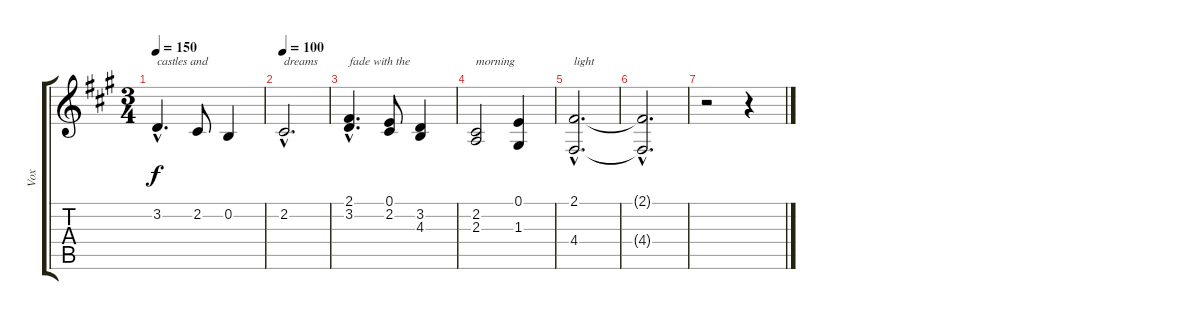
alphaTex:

\track ("Vox" "Vox") {instrument violin}
\staff {score tabs}
\tuning (E4 B3 G3 D3 A2 E2) {hide}
\ts (3 4)
\tempo 150
\clef g2
\ks f#minor
3.2{hac}.4{d txt "castles and" dy f} 2.2.8 0.2.4 |
\tempo 100
2.2{hac}.2{d txt "dreams"} |
(2.1{hac} 3.2{hac}).4{d txt "fade with the"} (0.1 2.2).8 (3.2 4.3).4 |
(2.2 2.3).2{txt "morning"} (0.1 1.3).4 |
(2.1{hac} 4.4{hac}).2{d txt "light"} |
(2.1{hac t} 4.4{hac t}).2{d} |
r.2 r.4
